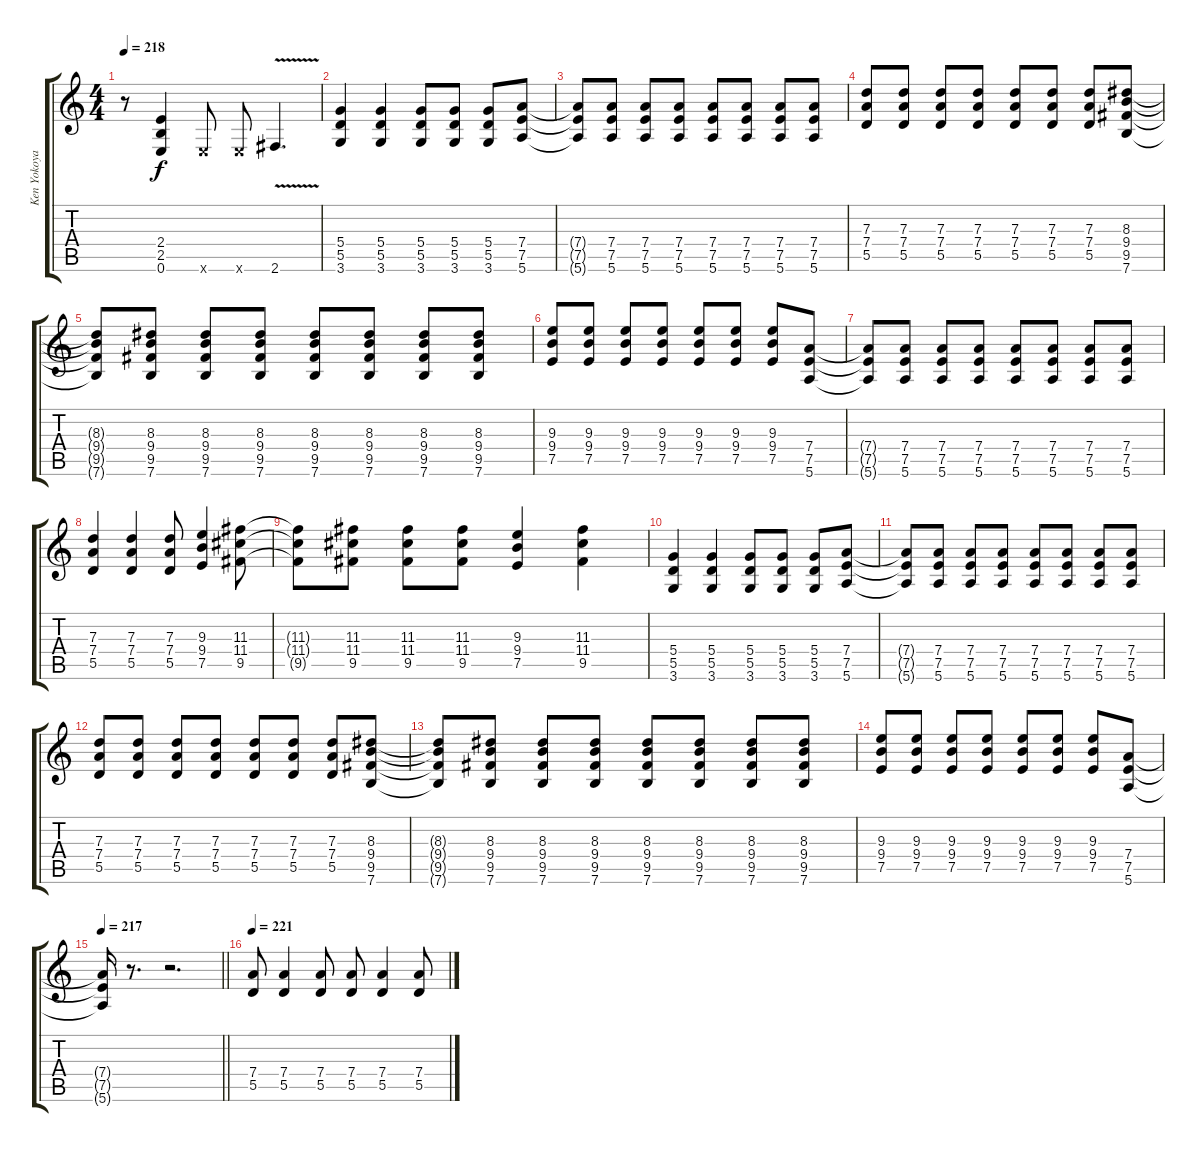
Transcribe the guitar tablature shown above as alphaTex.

\track ("Ken Yokoyama" "Ken Yokoya") {instrument distortionguitar}
\staff {score tabs}
\tuning (E4 B3 G3 D3 A2 E2) {hide}
\ts (4 4)
\tempo 218
\clef g2
\ks c
r.8{dy f} (2.4 2.5 0.6).4 0.6{x}.8 0.6{x}.8 2.6{v}.4{d} |
(5.4 5.5 3.6).4 (5.4 5.5 3.6).4 (5.4 5.5 3.6).8 (5.4 5.5 3.6).8 (5.4 5.5 3.6).8 (7.4 7.5 5.6).8 |
(7.4{t} 7.5{t} 5.6{t}).8 (7.4 7.5 5.6).8 (7.4 7.5 5.6).8 (7.4 7.5 5.6).8 (7.4 7.5 5.6).8 (7.4 7.5 5.6).8 (7.4 7.5 5.6).8 (7.4 7.5 5.6).8 |
(7.3 7.4 5.5).8 (7.3 7.4 5.5).8 (7.3 7.4 5.5).8 (7.3 7.4 5.5).8 (7.3 7.4 5.5).8 (7.3 7.4 5.5).8 (7.3 7.4 5.5).8 (8.3 9.4 9.5 7.6).8 |
(8.3{t} 9.4{t} 9.5{t} 7.6{t}).8 (8.3 9.4 9.5 7.6).8 (8.3 9.4 9.5 7.6).8 (8.3 9.4 9.5 7.6).8 (8.3 9.4 9.5 7.6).8 (8.3 9.4 9.5 7.6).8 (8.3 9.4 9.5 7.6).8 (8.3 9.4 9.5 7.6).8 |
(9.3 9.4 7.5).8 (9.3 9.4 7.5).8 (9.3 9.4 7.5).8 (9.3 9.4 7.5).8 (9.3 9.4 7.5).8 (9.3 9.4 7.5).8 (9.3 9.4 7.5).8 (7.4 7.5 5.6).8 |
(7.4{t} 7.5{t} 5.6{t}).8 (7.4 7.5 5.6).8 (7.4 7.5 5.6).8 (7.4 7.5 5.6).8 (7.4 7.5 5.6).8 (7.4 7.5 5.6).8 (7.4 7.5 5.6).8 (7.4 7.5 5.6).8 |
(7.3 7.4 5.5).4 (7.3 7.4 5.5).4 (7.3 7.4 5.5).8 (9.3 9.4 7.5).4 (11.3 11.4 9.5).8 |
(11.3{t} 11.4{t} 9.5{t}).8 (11.3 11.4 9.5).8 (11.3 11.4 9.5).8 (11.3 11.4 9.5).8 (9.3 9.4 7.5).4 (11.3 11.4 9.5).4 |
(5.4 5.5 3.6).4 (5.4 5.5 3.6).4 (5.4 5.5 3.6).8 (5.4 5.5 3.6).8 (5.4 5.5 3.6).8 (7.4 7.5 5.6).8 |
(7.4{t} 7.5{t} 5.6{t}).8 (7.4 7.5 5.6).8 (7.4 7.5 5.6).8 (7.4 7.5 5.6).8 (7.4 7.5 5.6).8 (7.4 7.5 5.6).8 (7.4 7.5 5.6).8 (7.4 7.5 5.6).8 |
(7.3 7.4 5.5).8 (7.3 7.4 5.5).8 (7.3 7.4 5.5).8 (7.3 7.4 5.5).8 (7.3 7.4 5.5).8 (7.3 7.4 5.5).8 (7.3 7.4 5.5).8 (8.3 9.4 9.5 7.6).8 |
(8.3{t} 9.4{t} 9.5{t} 7.6{t}).8 (8.3 9.4 9.5 7.6).8 (8.3 9.4 9.5 7.6).8 (8.3 9.4 9.5 7.6).8 (8.3 9.4 9.5 7.6).8 (8.3 9.4 9.5 7.6).8 (8.3 9.4 9.5 7.6).8 (8.3 9.4 9.5 7.6).8 |
(9.3 9.4 7.5).8 (9.3 9.4 7.5).8 (9.3 9.4 7.5).8 (9.3 9.4 7.5).8 (9.3 9.4 7.5).8 (9.3 9.4 7.5).8 (9.3 9.4 7.5).8 (7.4 7.5 5.6).8 |
\tempo 217
\barLineRight lightlight
(7.4{t} 7.5{t} 5.6{t}).16 r.8{d} r.2{d} |
\section ("" "")
\tempo 221
(7.4 5.5).8 (7.4 5.5).4 (7.4 5.5).8 (7.4 5.5).8 (7.4 5.5).4 (7.4 5.5).8
